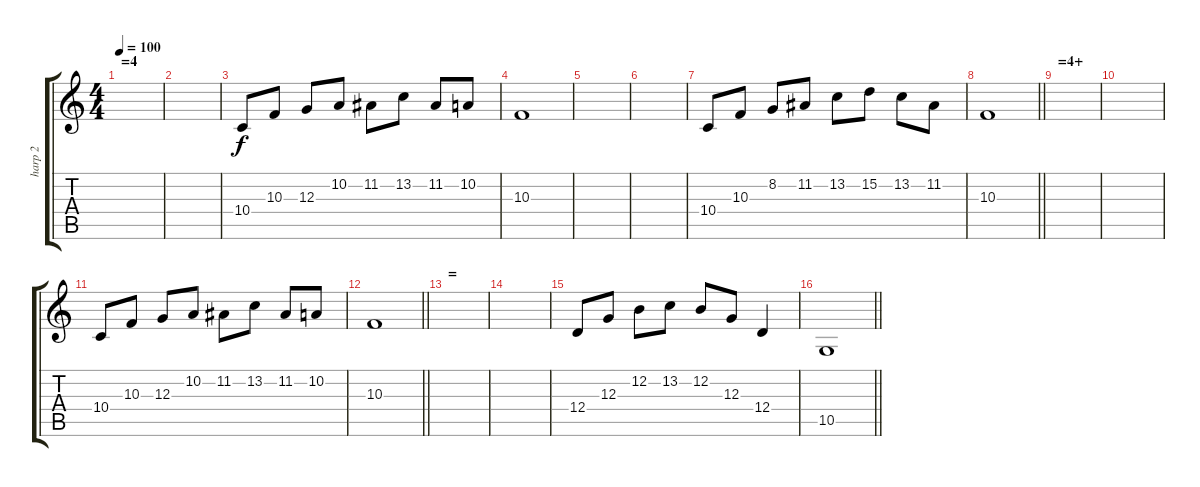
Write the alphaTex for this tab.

\track ("harp 2" "harp 2") {instrument orchestralharp}
\staff {score tabs}
\tuning (E4 B3 G3 D3 A2 E2) {hide}
\ts (4 4)
\section ("" "=4")
\tempo 100
\clef g2
\ks c
|
|
10.4.8 10.3.8 12.3.8 10.2.8 11.2.8 13.2.8 11.2.8 10.2.8 |
10.3.1 |
|
|
10.4.8 10.3.8 8.2.8 11.2.8 13.2.8 15.2.8 13.2.8 11.2.8 |
\barLineRight lightlight
10.3.1 |
\section ("" "=4+")
|
|
10.4.8 10.3.8 12.3.8 10.2.8 11.2.8 13.2.8 11.2.8 10.2.8 |
\barLineRight lightlight
10.3.1 |
\section ("" "=")
|
|
12.4.8 12.3.8 12.2.8 13.2.8 12.2.8 12.3.8 12.4.4 |
\barLineRight lightlight
10.5.1
